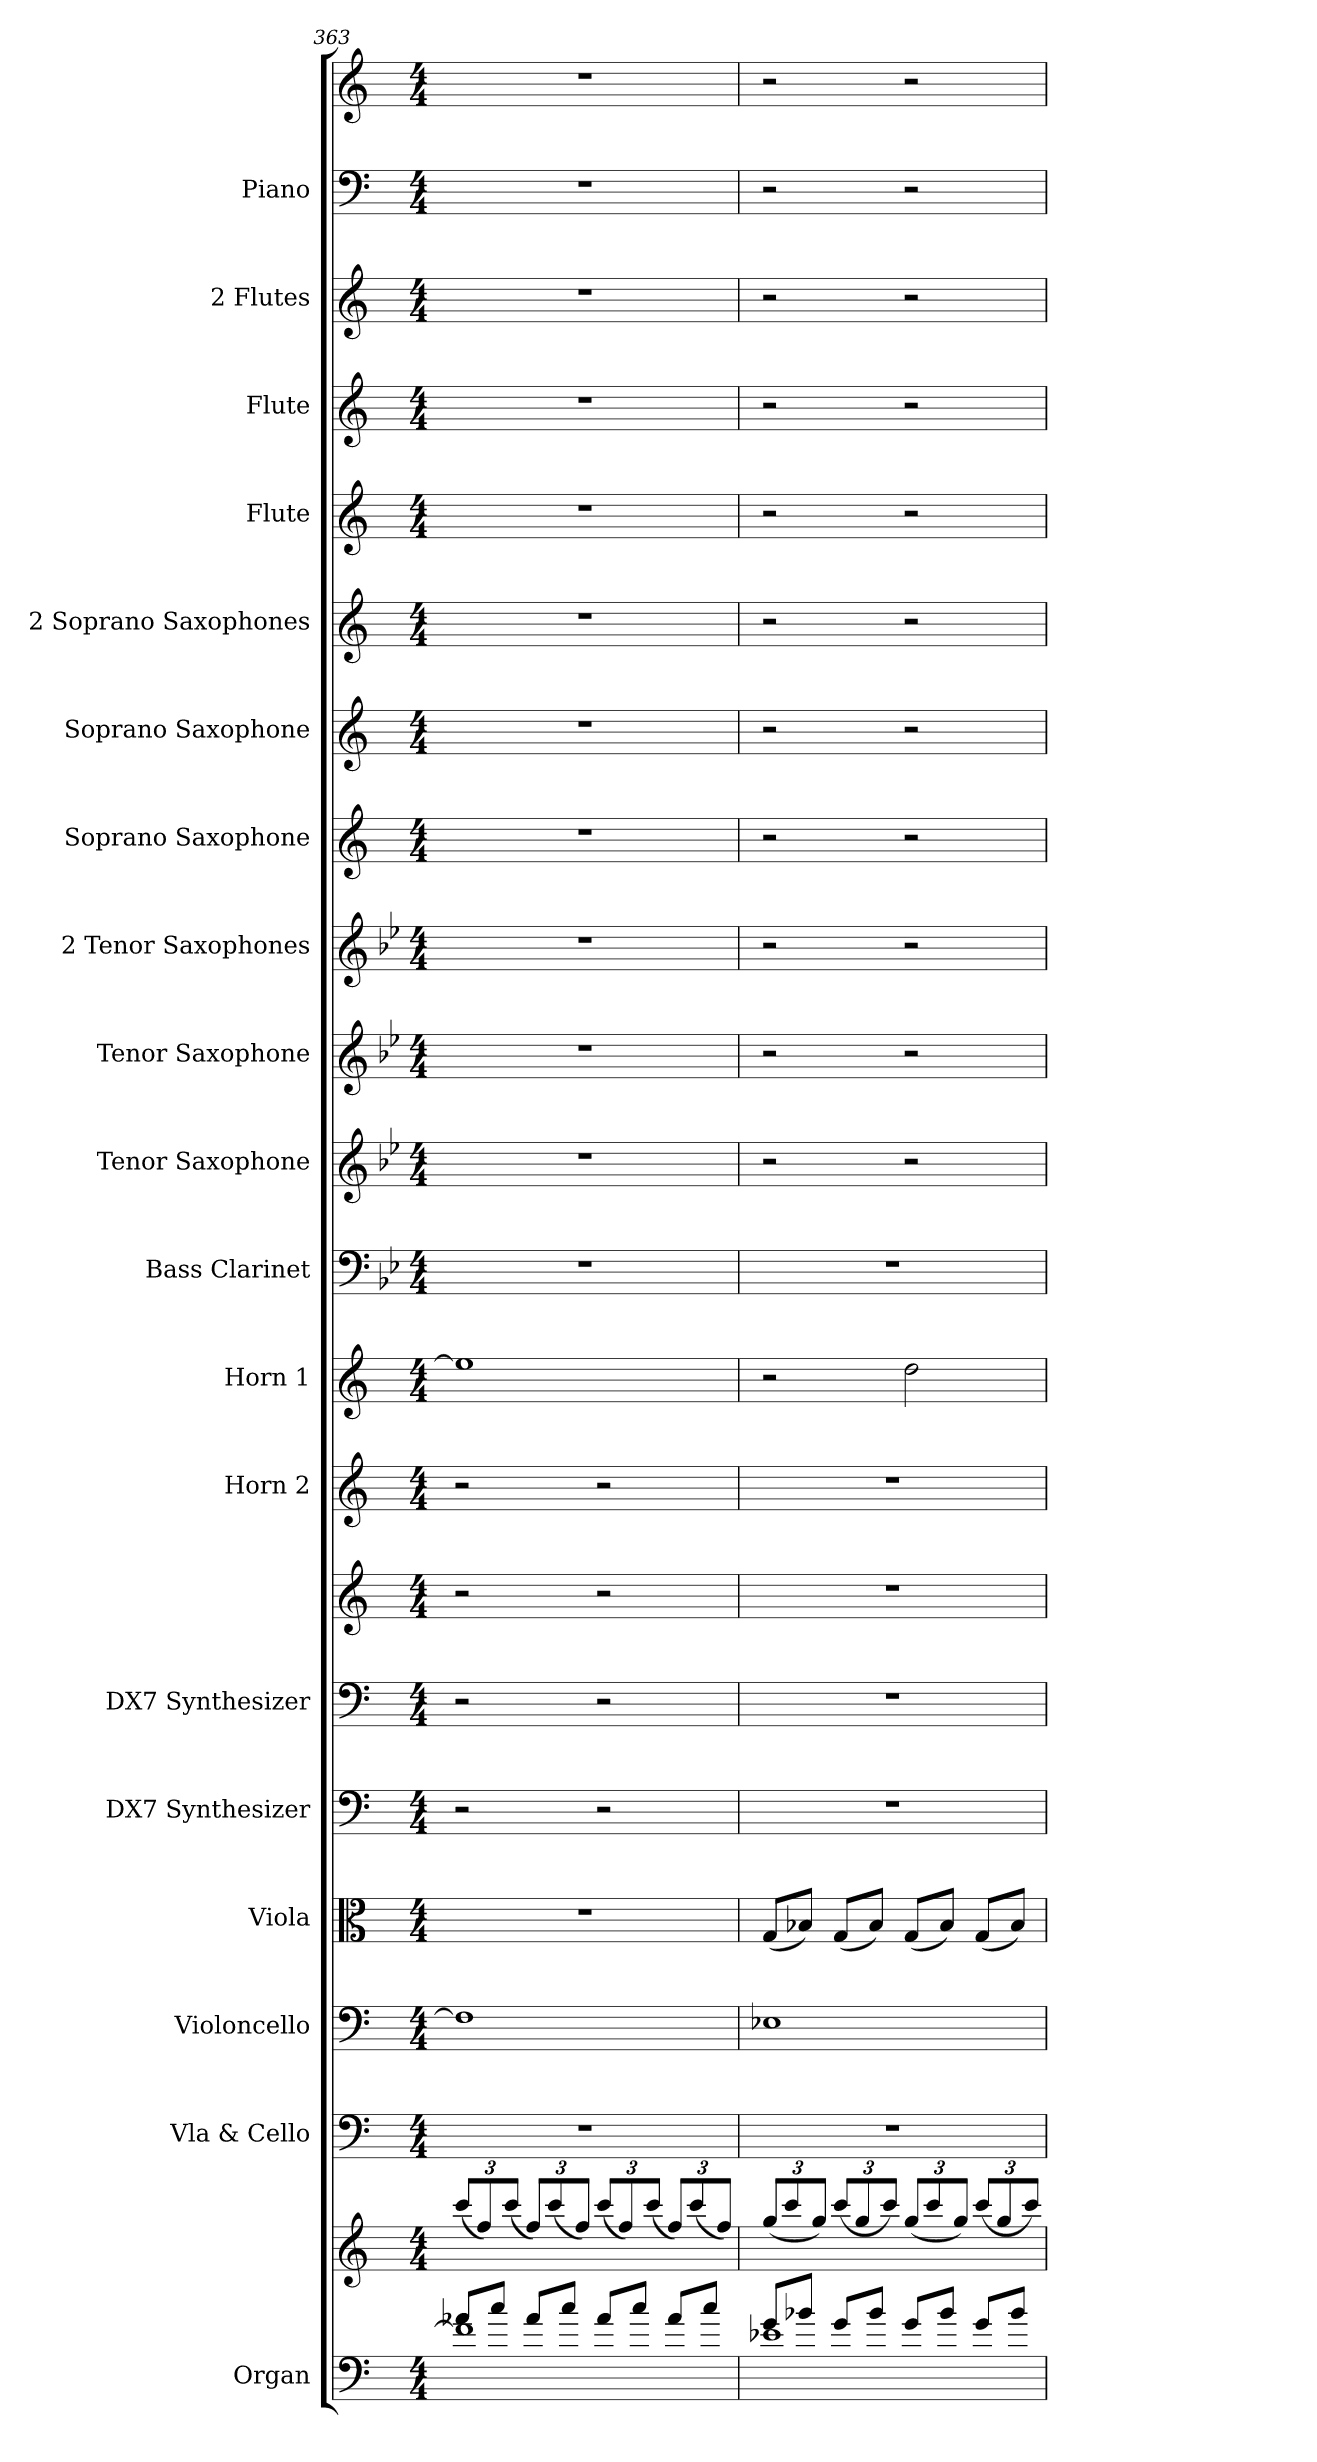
**kern	**kern	**kern	**kern	**kern	**kern	**kern	**kern	**kern	**kern	**kern	**kern	**kern	**kern	**kern	**kern	**kern	**kern	**kern	**kern	**kern	**kern
*part19	*part19	*part18	*part17	*part16	*part15	*part14	*part14	*part13	*part12	*part11	*part10	*part9	*part8	*part7	*part6	*part5	*part4	*part3	*part2	*part1	*part1
*staff22	*staff21	*staff20	*staff19	*staff18	*staff17	*staff16	*staff15	*staff14	*staff13	*staff12	*staff11	*staff10	*staff9	*staff8	*staff7	*staff6	*staff5	*staff4	*staff3	*staff2	*staff1
*I"Organ	*	*I"Vla &amp; Cello	*I"Violoncello	*I"Viola	*I"DX7 Synthesizer	*I"DX7 Synthesizer	*	*I"Horn 2	*I"Horn 1	*I"Bass Clarinet	*I"Tenor Saxophone	*I"Tenor Saxophone	*I"2 Tenor Saxophones	*I"Soprano Saxophone	*I"Soprano Saxophone	*I"2 Soprano Saxophones	*I"Flute	*I"Flute	*I"2 Flutes	*I"Piano	*
*I'Org.	*	*I'Vla &amp; Cello	*	*I'Vla	*I'DX7	*I'DX7	*	*I'Hn 2	*I'Hn 1	*I'B. Cl.	*I'Tenor 2	*I'Tenor 1	*I'2 Tenors	*I'Sop 2	*I'Sop 1	*I'2 Sops	*I'Fl 2	*I'Fl 1	*I'2 Fls	*I'Pno.	*
!!LO:PB:g=z
*clefF4	*clefG2	*clefF4	*clefF4	*clefC3	*clefF4	*clefF4	*clefG2	*clefG2	*clefG2	*clefF4	*clefG2	*clefG2	*clefG2	*clefG2	*clefG2	*clefG2	*clefG2	*clefG2	*clefG2	*clefF4	*clefG2
*	*	*	*	*	*	*	*	*ITrd4c7	*ITrd4c7	*ITrd8c14	*ITrd8c14	*ITrd8c14	*ITrd8c14	*ITrd1c2	*ITrd1c2	*ITrd1c2	*	*	*	*	*
*k[]	*k[]	*k[]	*k[]	*k[]	*k[]	*k[]	*k[]	*k[b-]	*k[b-]	*k[b-e-]	*k[b-e-]	*k[b-e-]	*k[b-e-]	*k[b-e-]	*k[b-e-]	*k[b-e-]	*k[]	*k[]	*k[]	*k[]	*k[]
*M4/4	*M4/4	*M4/4	*M4/4	*M4/4	*M4/4	*M4/4	*M4/4	*M4/4	*M4/4	*M4/4	*M4/4	*M4/4	*M4/4	*M4/4	*M4/4	*M4/4	*M4/4	*M4/4	*M4/4	*M4/4	*M4/4
=363	=363	=363	=363	=363	=363	=363	=363	=363	=363	=363	=363	=363	=363	=363	=363	=363	=363	=363	=363	=363	=363
*^	*	*	*	*	*	*	*	*	*	*	*	*	*	*	*	*	*	*	*	*	*
*	*	*Xbrackettup	*	*	*	*	*	*	*	*	*	*	*	*	*	*	*	*	*	*	*	*
8a-X/L	1f]	(<12ccc/L	1r	1F]	1r	2r	2r	2r	2r	1a-]	1r	1r	1r	1r	1r	1r	1r	1r	1r	1r	1r	1r
.	.	12ff/)	.	.	.	.	.	.	.	.	.	.	.	.	.	.	.	.	.	.	.	.
8cc/J	.	.	.	.	.	.	.	.	.	.	.	.	.	.	.	.	.	.	.	.	.	.
.	.	(<12ccc/J	.	.	.	.	.	.	.	.	.	.	.	.	.	.	.	.	.	.	.	.
8a-/L	.	12ff/L)	.	.	.	.	.	.	.	.	.	.	.	.	.	.	.	.	.	.	.	.
.	.	(<12ccc/	.	.	.	.	.	.	.	.	.	.	.	.	.	.	.	.	.	.	.	.
8cc/J	.	.	.	.	.	.	.	.	.	.	.	.	.	.	.	.	.	.	.	.	.	.
.	.	12ff/J)	.	.	.	.	.	.	.	.	.	.	.	.	.	.	.	.	.	.	.	.
8a-/L	.	(<12ccc/L	.	.	.	2r	2r	2r	2r	.	.	.	.	.	.	.	.	.	.	.	.	.
.	.	12ff/)	.	.	.	.	.	.	.	.	.	.	.	.	.	.	.	.	.	.	.	.
8cc/J	.	.	.	.	.	.	.	.	.	.	.	.	.	.	.	.	.	.	.	.	.	.
.	.	(<12ccc/J	.	.	.	.	.	.	.	.	.	.	.	.	.	.	.	.	.	.	.	.
8a-/L	.	12ff/L)	.	.	.	.	.	.	.	.	.	.	.	.	.	.	.	.	.	.	.	.
.	.	(<12ccc/	.	.	.	.	.	.	.	.	.	.	.	.	.	.	.	.	.	.	.	.
8cc/J	.	.	.	.	.	.	.	.	.	.	.	.	.	.	.	.	.	.	.	.	.	.
.	.	12ff/J)	.	.	.	.	.	.	.	.	.	.	.	.	.	.	.	.	.	.	.	.
=364	=364	=364	=364	=364	=364	=364	=364	=364	=364	=364	=364	=364	=364	=364	=364	=364	=364	=364	=364	=364	=364	=364
8g/L	1e-X	(<12gg/L	1r	1E-X	(<8G/L	1r	1r	1r	1r	2r	1r	2r	2r	2r	2r	2r	2r	2r	2r	2r	2r	2r
.	.	12ccc/	.	.	.	.	.	.	.	.	.	.	.	.	.	.	.	.	.	.	.	.
8b-X/J	.	.	.	.	8B-X/J)	.	.	.	.	.	.	.	.	.	.	.	.	.	.	.	.	.
.	.	12gg/J)	.	.	.	.	.	.	.	.	.	.	.	.	.	.	.	.	.	.	.	.
8g/L	.	(<12ccc/L	.	.	(<8G/L	.	.	.	.	.	.	.	.	.	.	.	.	.	.	.	.	.
.	.	12gg/	.	.	.	.	.	.	.	.	.	.	.	.	.	.	.	.	.	.	.	.
8b-/J	.	.	.	.	8B-/J)	.	.	.	.	.	.	.	.	.	.	.	.	.	.	.	.	.
.	.	12ccc/J)	.	.	.	.	.	.	.	.	.	.	.	.	.	.	.	.	.	.	.	.
8g/L	.	(<12gg/L	.	.	(<8G/L	.	.	.	.	2g\	.	2r	2r	2r	2r	2r	2r	2r	2r	2r	2r	2r
.	.	12ccc/	.	.	.	.	.	.	.	.	.	.	.	.	.	.	.	.	.	.	.	.
8b-/J	.	.	.	.	8B-/J)	.	.	.	.	.	.	.	.	.	.	.	.	.	.	.	.	.
.	.	12gg/J)	.	.	.	.	.	.	.	.	.	.	.	.	.	.	.	.	.	.	.	.
8g/L	.	(<12ccc/L	.	.	(<8G/L	.	.	.	.	.	.	.	.	.	.	.	.	.	.	.	.	.
.	.	12gg/	.	.	.	.	.	.	.	.	.	.	.	.	.	.	.	.	.	.	.	.
8b-/J	.	.	.	.	8B-/J)	.	.	.	.	.	.	.	.	.	.	.	.	.	.	.	.	.
.	.	12ccc/J)	.	.	.	.	.	.	.	.	.	.	.	.	.	.	.	.	.	.	.	.
*v	*v	*	*	*	*	*	*	*	*	*	*	*	*	*	*	*	*	*	*	*	*	*
=	=	=	=	=	=	=	=	=	=	=	=	=	=	=	=	=	=	=	=	=	=
*-	*-	*-	*-	*-	*-	*-	*-	*-	*-	*-	*-	*-	*-	*-	*-	*-	*-	*-	*-	*-	*-
